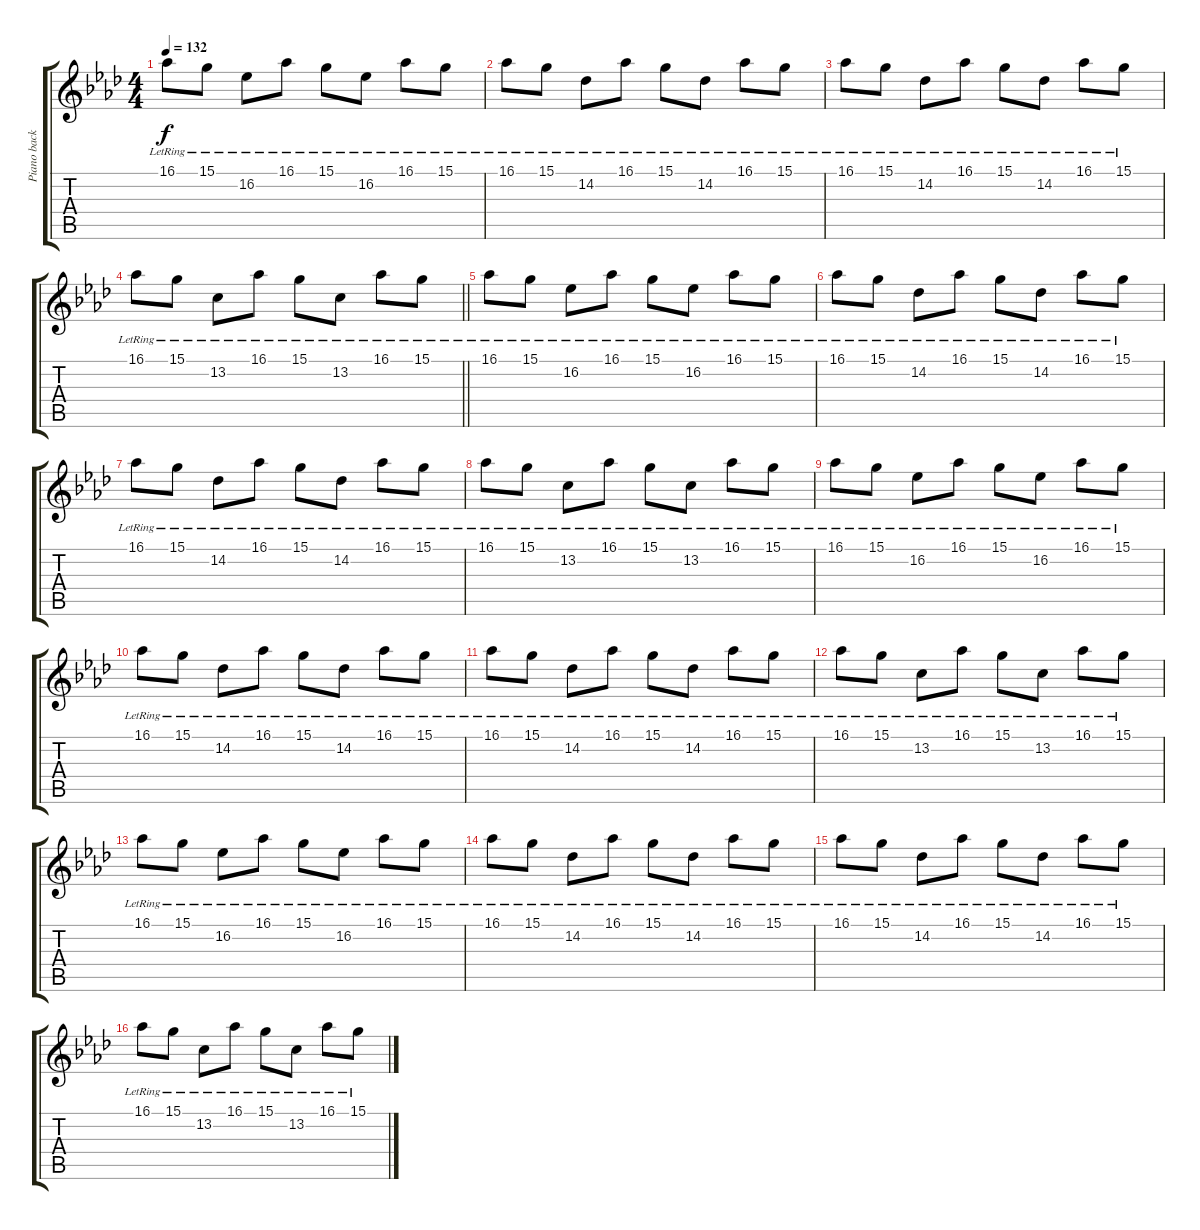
\track ("Piano backup" "Piano back") {instrument acousticgrandpiano}
\staff {score tabs}
\tuning (E4 B3 G3 D3 A2 E2) {hide}
\ts (4 4)
\tempo 132
\clef g2
\ks ab
16.1{lr}.8{dy f} 15.1{lr}.8 16.2{lr}.8 16.1{lr}.8 15.1{lr}.8 16.2{lr}.8 16.1{lr}.8 15.1{lr}.8 |
16.1{lr}.8 15.1{lr}.8 14.2{lr}.8 16.1{lr}.8 15.1{lr}.8 14.2{lr}.8 16.1{lr}.8 15.1{lr}.8 |
16.1{lr}.8 15.1{lr}.8 14.2{lr}.8 16.1{lr}.8 15.1{lr}.8 14.2{lr}.8 16.1{lr}.8 15.1{lr}.8 |
\barLineRight lightlight
16.1{lr}.8 15.1{lr}.8 13.2{lr}.8 16.1{lr}.8 15.1{lr}.8 13.2{lr}.8 16.1{lr}.8 15.1{lr}.8 |
16.1{lr}.8 15.1{lr}.8 16.2{lr}.8 16.1{lr}.8 15.1{lr}.8 16.2{lr}.8 16.1{lr}.8 15.1{lr}.8 |
16.1{lr}.8 15.1{lr}.8 14.2{lr}.8 16.1{lr}.8 15.1{lr}.8 14.2{lr}.8 16.1{lr}.8 15.1{lr}.8 |
16.1{lr}.8 15.1{lr}.8 14.2{lr}.8 16.1{lr}.8 15.1{lr}.8 14.2{lr}.8 16.1{lr}.8 15.1{lr}.8 |
16.1{lr}.8 15.1{lr}.8 13.2{lr}.8 16.1{lr}.8 15.1{lr}.8 13.2{lr}.8 16.1{lr}.8 15.1{lr}.8 |
16.1{lr}.8 15.1{lr}.8 16.2{lr}.8 16.1{lr}.8 15.1{lr}.8 16.2{lr}.8 16.1{lr}.8 15.1{lr}.8 |
16.1{lr}.8 15.1{lr}.8 14.2{lr}.8 16.1{lr}.8 15.1{lr}.8 14.2{lr}.8 16.1{lr}.8 15.1{lr}.8 |
16.1{lr}.8 15.1{lr}.8 14.2{lr}.8 16.1{lr}.8 15.1{lr}.8 14.2{lr}.8 16.1{lr}.8 15.1{lr}.8 |
16.1{lr}.8 15.1{lr}.8 13.2{lr}.8 16.1{lr}.8 15.1{lr}.8 13.2{lr}.8 16.1{lr}.8 15.1{lr}.8 |
16.1{lr}.8 15.1{lr}.8 16.2{lr}.8 16.1{lr}.8 15.1{lr}.8 16.2{lr}.8 16.1{lr}.8 15.1{lr}.8 |
16.1{lr}.8 15.1{lr}.8 14.2{lr}.8 16.1{lr}.8 15.1{lr}.8 14.2{lr}.8 16.1{lr}.8 15.1{lr}.8 |
16.1{lr}.8 15.1{lr}.8 14.2{lr}.8 16.1{lr}.8 15.1{lr}.8 14.2{lr}.8 16.1{lr}.8 15.1{lr}.8 |
16.1{lr}.8 15.1{lr}.8 13.2{lr}.8 16.1{lr}.8 15.1{lr}.8 13.2{lr}.8 16.1{lr}.8 15.1{lr}.8
